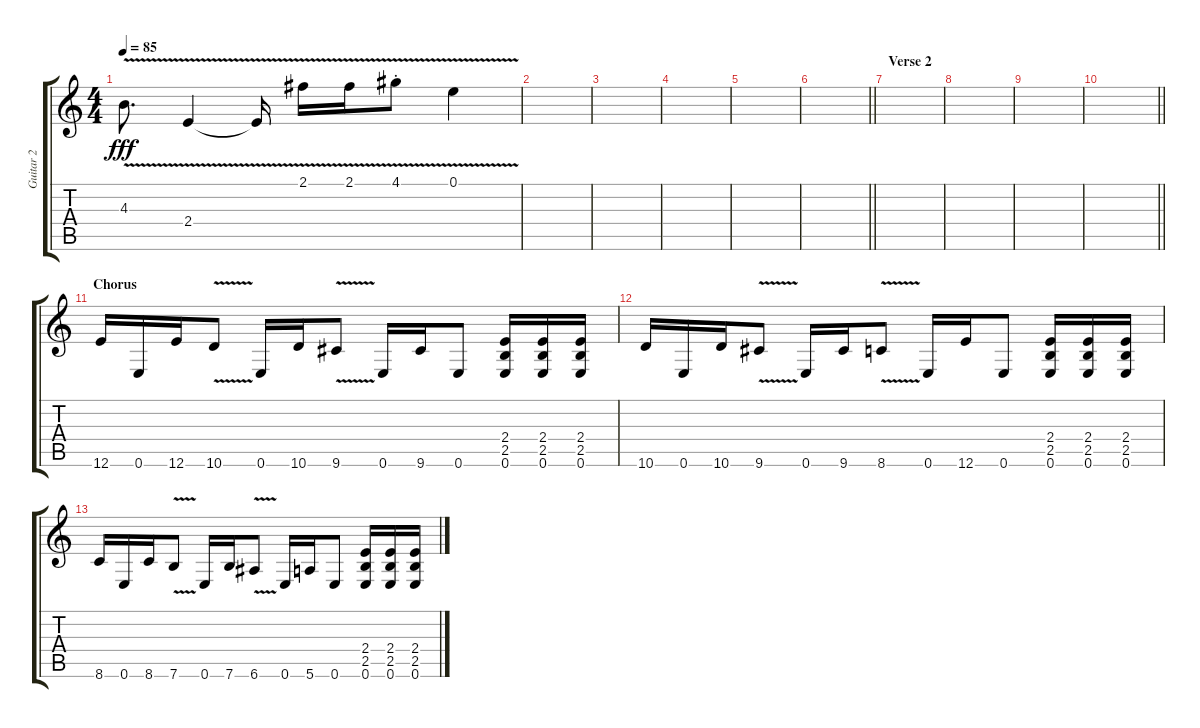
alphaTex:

\track ("Guitar 2" "Guitar 2") {instrument overdrivenguitar}
\staff {score tabs}
\tuning (E4 B3 G3 D3 A2 E2) {hide}
\ts (4 4)
\tempo 85
\clef g2
\ks c
4.3{v}.8{d dy fff} 2.4{v}.4 2.4{t}.16 2.1{v}.16 2.1{v}.16 4.1{v st}.8 0.1{v}.4 |
|
|
|
|
\barLineRight lightlight
|
\section ("" "Verse 2")
|
|
|
\barLineRight lightlight
|
\section ("" "Chorus")
12.6.16 0.6.16 12.6.16 10.6{v}.8 0.6.16 10.6.16 9.6{v}.8 0.6.16 9.6.16 0.6.8 (2.4 2.5 0.6).16 (2.4 2.5 0.6).16 (2.4 2.5 0.6).16 |
10.6.16 0.6.16 10.6.16 9.6{v}.8 0.6.16 9.6.16 8.6{v}.8 0.6.16 12.6.16 0.6.8 (2.4 2.5 0.6).16 (2.4 2.5 0.6).16 (2.4 2.5 0.6).16 |
8.6.16 0.6.16 8.6.16 7.6{v}.8 0.6.16 7.6.16 6.6{v}.8 0.6.16 5.6.16 0.6.8 (2.4 2.5 0.6).16 (2.4 2.5 0.6).16 (2.4 2.5 0.6).16
